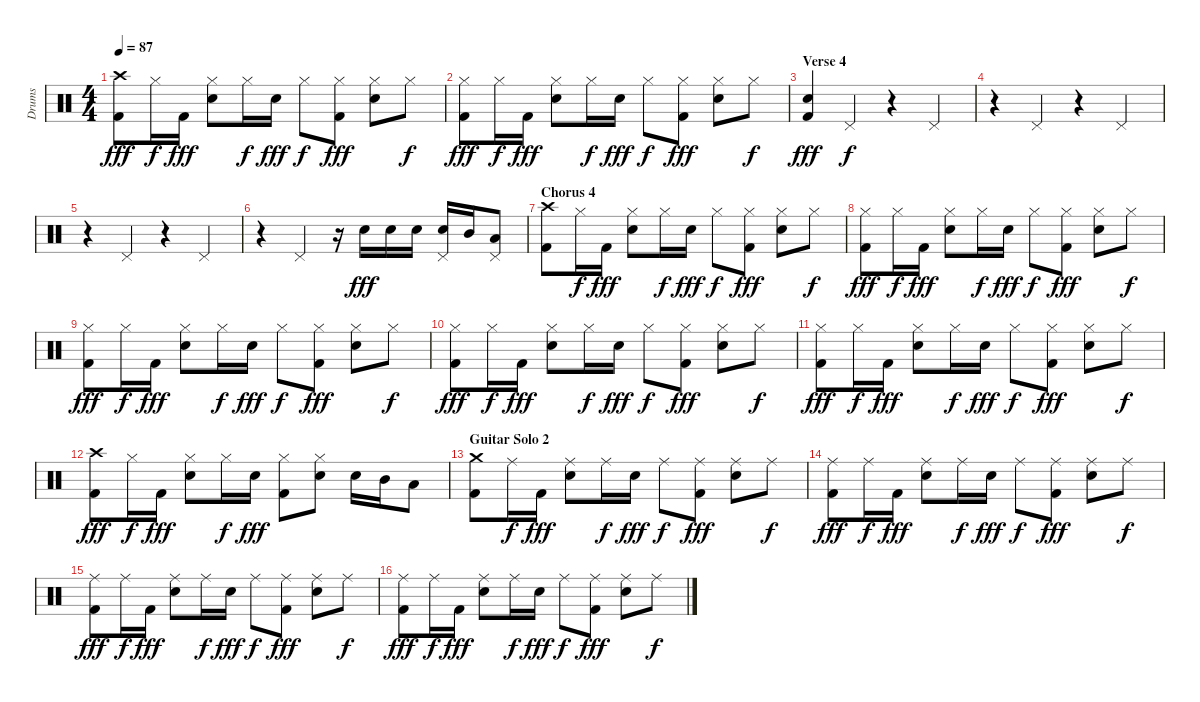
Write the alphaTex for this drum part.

\track ("Drums" "Drums") {instrument percussion}
\staff {score}
\articulation defaults
\ts (4 4)
\tempo 87
\clef neutral
\ks c
("Crash high (hit)" "Kick (hit) 2").8{dy fff} "Hi-Hat (closed)".16{dy f} "Kick (hit) 2".16{dy fff} ("Hi-Hat (closed)" "Electric Snare (hit)").8 "Hi-Hat (closed)".16{dy f} "Electric Snare (hit)".16{dy fff} "Hi-Hat (closed)".8{dy f} ("Hi-Hat (closed)" "Kick (hit) 2").8{dy fff} ("Hi-Hat (closed)" "Electric Snare (hit)").8 "Hi-Hat (closed)".8{dy f} |
("Hi-Hat (closed)" "Kick (hit) 2").8{dy fff} "Hi-Hat (closed)".16{dy f} "Kick (hit) 2".16{dy fff} ("Hi-Hat (closed)" "Electric Snare (hit)").8 "Hi-Hat (closed)".16{dy f} "Electric Snare (hit)".16{dy fff} "Hi-Hat (closed)".8{dy f} ("Hi-Hat (closed)" "Kick (hit) 2").8{dy fff} ("Hi-Hat (closed)" "Electric Snare (hit)").8 "Hi-Hat (closed)".8{dy f} |
\section ("" "Verse 4")
("Electric Snare (hit)" "Kick (hit) 2").4{dy fff} "Pedal Hi-Hat (hit)".4{dy f} r.4 "Pedal Hi-Hat (hit)".4 |
r.4 "Pedal Hi-Hat (hit)".4 r.4 "Pedal Hi-Hat (hit)".4 |
r.4 "Pedal Hi-Hat (hit)".4 r.4 "Pedal Hi-Hat (hit)".4 |
r.4 "Pedal Hi-Hat (hit)".4 r.16 "Electric Snare (hit)".16{dy fff} "Electric Snare (hit)".16 "Electric Snare (hit)".16 ("Electric Snare (hit)" "Pedal Hi-Hat (hit)").16 "Mid Tom (hit)".16 ("Low Tom (hit)" "Pedal Hi-Hat (hit)").8 |
\section ("" "Chorus 4")
("Crash high (hit)" "Kick (hit) 2").8 "Hi-Hat (closed)".16{dy f} "Kick (hit) 2".16{dy fff} ("Hi-Hat (closed)" "Electric Snare (hit)").8 "Hi-Hat (closed)".16{dy f} "Electric Snare (hit)".16{dy fff} "Hi-Hat (closed)".8{dy f} ("Hi-Hat (closed)" "Kick (hit) 2").8{dy fff} ("Hi-Hat (closed)" "Electric Snare (hit)").8 "Hi-Hat (closed)".8{dy f} |
("Hi-Hat (closed)" "Kick (hit) 2").8{dy fff} "Hi-Hat (closed)".16{dy f} "Kick (hit) 2".16{dy fff} ("Hi-Hat (closed)" "Electric Snare (hit)").8 "Hi-Hat (closed)".16{dy f} "Electric Snare (hit)".16{dy fff} "Hi-Hat (closed)".8{dy f} ("Hi-Hat (closed)" "Kick (hit) 2").8{dy fff} ("Hi-Hat (closed)" "Electric Snare (hit)").8 "Hi-Hat (closed)".8{dy f} |
("Hi-Hat (closed)" "Kick (hit) 2").8{dy fff} "Hi-Hat (closed)".16{dy f} "Kick (hit) 2".16{dy fff} ("Hi-Hat (closed)" "Electric Snare (hit)").8 "Hi-Hat (closed)".16{dy f} "Electric Snare (hit)".16{dy fff} "Hi-Hat (closed)".8{dy f} ("Hi-Hat (closed)" "Kick (hit) 2").8{dy fff} ("Hi-Hat (closed)" "Electric Snare (hit)").8 "Hi-Hat (closed)".8{dy f} |
("Hi-Hat (closed)" "Kick (hit) 2").8{dy fff} "Hi-Hat (closed)".16{dy f} "Kick (hit) 2".16{dy fff} ("Hi-Hat (closed)" "Electric Snare (hit)").8 "Hi-Hat (closed)".16{dy f} "Electric Snare (hit)".16{dy fff} "Hi-Hat (closed)".8{dy f} ("Hi-Hat (closed)" "Kick (hit) 2").8{dy fff} ("Hi-Hat (closed)" "Electric Snare (hit)").8 "Hi-Hat (closed)".8{dy f} |
("Hi-Hat (closed)" "Kick (hit) 2").8{dy fff} "Hi-Hat (closed)".16{dy f} "Kick (hit) 2".16{dy fff} ("Hi-Hat (closed)" "Electric Snare (hit)").8 "Hi-Hat (closed)".16{dy f} "Electric Snare (hit)".16{dy fff} "Hi-Hat (closed)".8{dy f} ("Hi-Hat (closed)" "Kick (hit) 2").8{dy fff} ("Hi-Hat (closed)" "Electric Snare (hit)").8 "Hi-Hat (closed)".8{dy f} |
("Crash high (hit)" "Kick (hit) 2").8{dy fff} "Hi-Hat (closed)".16{dy f} "Kick (hit) 2".16{dy fff} ("Hi-Hat (closed)" "Electric Snare (hit)").8 "Hi-Hat (closed)".16{dy f} "Electric Snare (hit)".16{dy fff} ("Hi-Hat (closed)" "Kick (hit) 2").8 ("Hi-Hat (closed)" "Electric Snare (hit)").8 "Electric Snare (hit)".16 "Mid Tom (hit)".16 "Low Tom (hit)".8 |
\section ("" "Guitar Solo 2")
("Crash medium (hit)" "Kick (hit) 2").8 "Ride (middle)".16{dy f} "Kick (hit) 2".16{dy fff} ("Ride (middle)" "Electric Snare (hit)").8 "Ride (middle)".16{dy f} "Electric Snare (hit)".16{dy fff} "Ride (middle)".8{dy f} ("Ride (middle)" "Kick (hit) 2").8{dy fff} ("Ride (middle)" "Electric Snare (hit)").8 "Ride (middle)".8{dy f} |
("Ride (middle)" "Kick (hit) 2").8{dy fff} "Ride (middle)".16{dy f} "Kick (hit) 2".16{dy fff} ("Ride (middle)" "Electric Snare (hit)").8 "Ride (middle)".16{dy f} "Electric Snare (hit)".16{dy fff} "Ride (middle)".8{dy f} ("Ride (middle)" "Kick (hit) 2").8{dy fff} ("Ride (middle)" "Electric Snare (hit)").8 "Ride (middle)".8{dy f} |
("Ride (middle)" "Kick (hit) 2").8{dy fff} "Ride (middle)".16{dy f} "Kick (hit) 2".16{dy fff} ("Ride (middle)" "Electric Snare (hit)").8 "Ride (middle)".16{dy f} "Electric Snare (hit)".16{dy fff} "Ride (middle)".8{dy f} ("Ride (middle)" "Kick (hit) 2").8{dy fff} ("Ride (middle)" "Electric Snare (hit)").8 "Ride (middle)".8{dy f} |
("Ride (middle)" "Kick (hit) 2").8{dy fff} "Ride (middle)".16{dy f} "Kick (hit) 2".16{dy fff} ("Ride (middle)" "Electric Snare (hit)").8 "Ride (middle)".16{dy f} "Electric Snare (hit)".16{dy fff} "Ride (middle)".8{dy f} ("Ride (middle)" "Kick (hit) 2").8{dy fff} ("Ride (middle)" "Electric Snare (hit)").8 "Ride (middle)".8{dy f}
